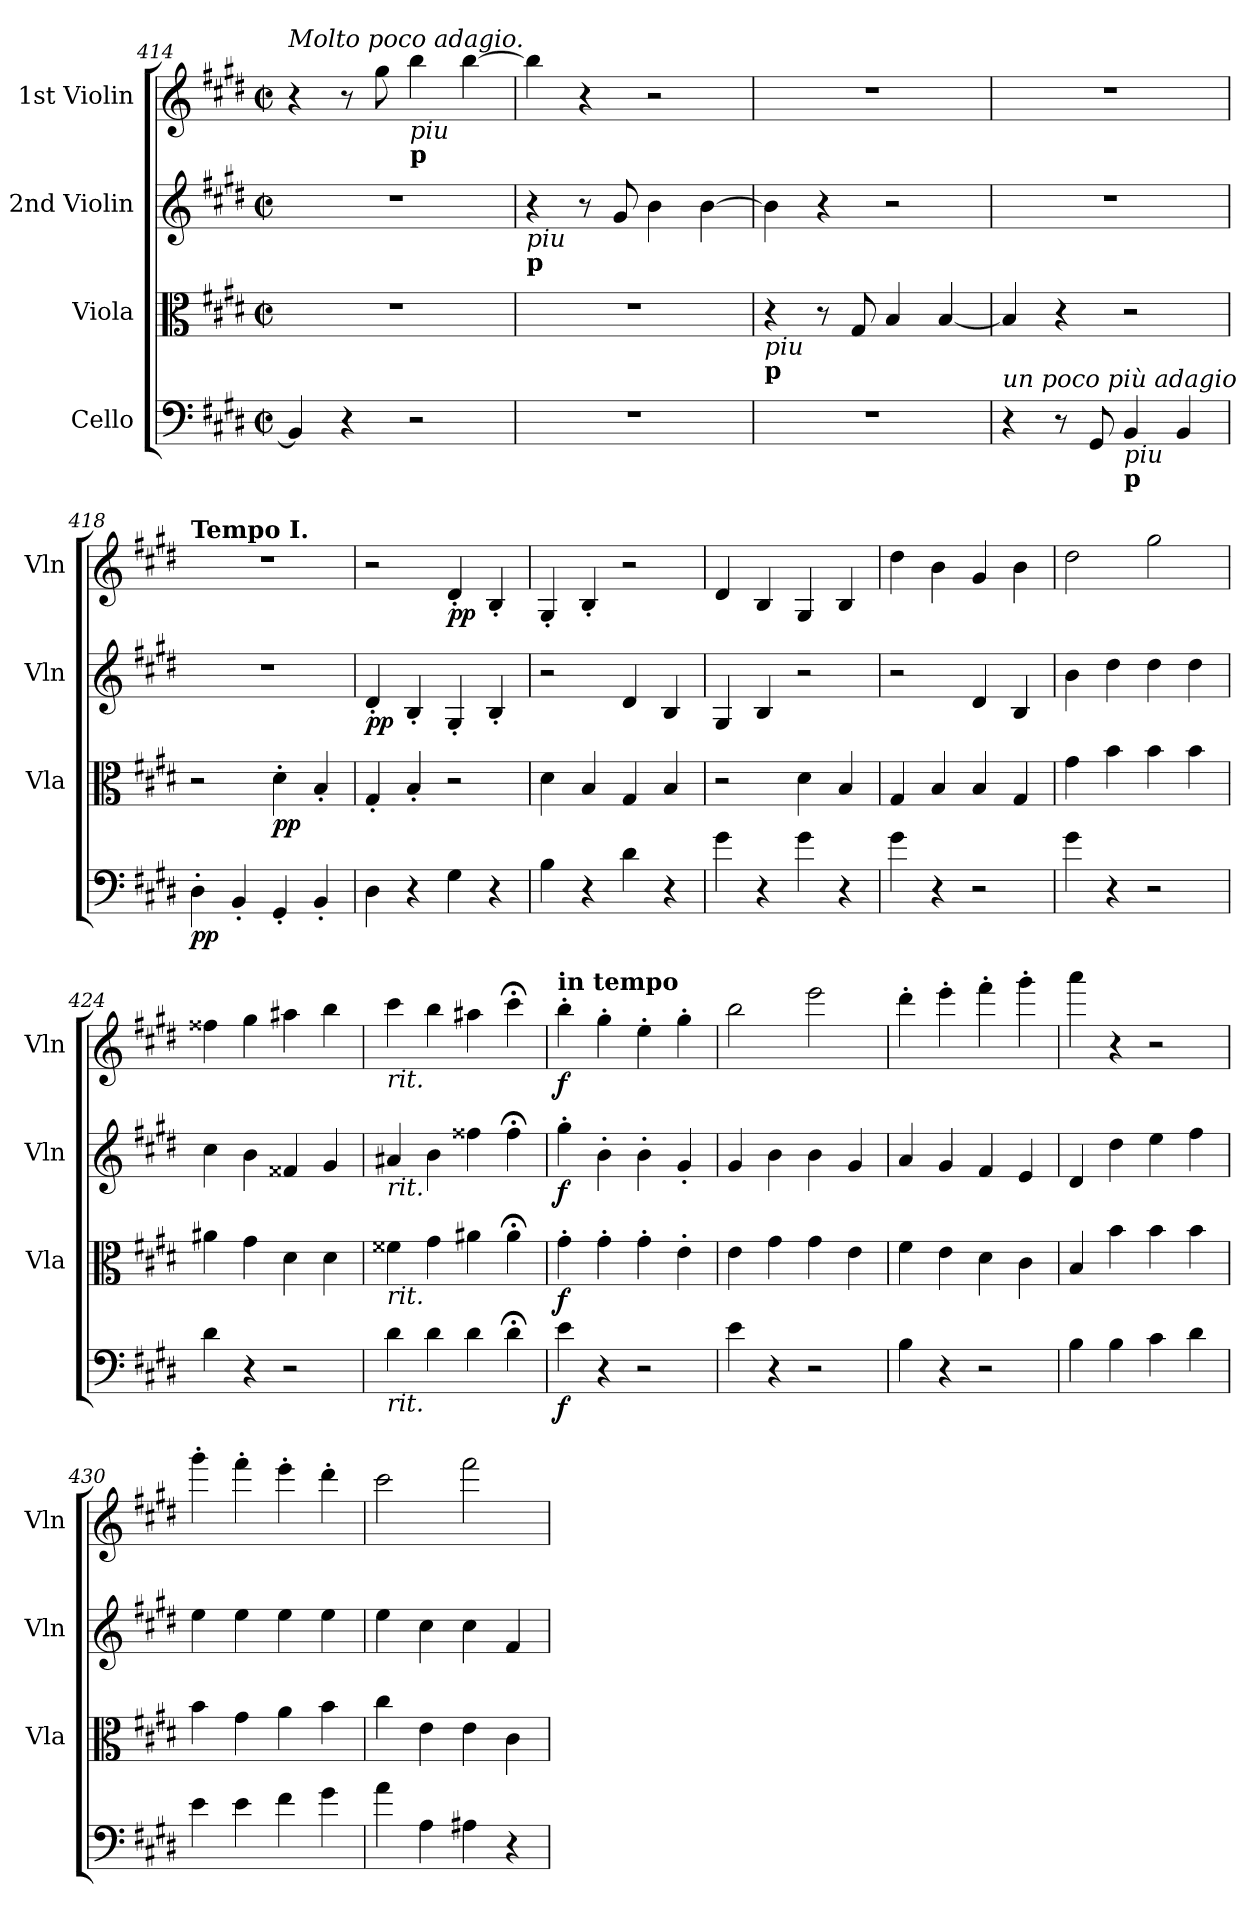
**kern	**dynam	**kern	**dynam	**kern	**dynam	**kern	**dynam
*part4	*part4	*part3	*part3	*part2	*part2	*part1	*part1
*staff4	*staff4	*staff3	*staff3	*staff2	*staff2	*staff1	*staff1
*I"Cello	*	*I"Viola	*	*I"2nd Violin	*	*I"1st Violin	*
*	*	*I'Vla	*	*I'Vln	*	*I'Vln	*
*clefF4	*	*clefC3	*	*clefG2	*	*clefG2	*
*k[f#c#g#d#]	*	*k[f#c#g#d#]	*	*k[f#c#g#d#]	*	*k[f#c#g#d#]	*
*E:	*	*E:	*	*E:	*	*E:	*
*M2/2	*	*M2/2	*	*M2/2	*	*M2/2	*
*met(c|)	*	*met(c|)	*	*met(c|)	*	*met(c|)	*
=414	=414	=414	=414	=414	=414	=414	=414
!	!	!	!	!	!	!LO:TX:a:i:t=Molto poco adagio.	!
4BB/]	.	1r	.	1r	.	4r	.
4r	.	.	.	.	.	8r	.
.	.	.	.	.	.	8gg#\	.
!	!	!	!	!	!	!LO:TX:b:i:t=piu	!
!	!	!	!	!	!	!LO:TX:b:B:t=p	!
2r	.	.	.	.	.	4bb\	.
.	.	.	.	.	.	[4bb\	.
=415	=415	=415	=415	=415	=415	=415	=415
!	!	!	!	!LO:TX:b:i:t=piu	!	!	!
!	!	!	!	!LO:TX:b:B:t=p	!	!	!
1r	.	1r	.	4r	.	4bb\]	.
.	.	.	.	8r	.	4r	.
.	.	.	.	8g#/	.	.	.
.	.	.	.	4b\	.	2r	.
.	.	.	.	[4b\	.	.	.
=416	=416	=416	=416	=416	=416	=416	=416
!	!	!LO:TX:b:i:t=piu	!	!	!	!	!
!	!	!LO:TX:b:B:t=p	!	!	!	!	!
1r	.	4r	.	4b\]	.	1r	.
.	.	8r	.	4r	.	.	.
.	.	8G#/	.	.	.	.	.
.	.	4B/	.	2r	.	.	.
.	.	[4B/	.	.	.	.	.
=417	=417	=417	=417	=417	=417	=417	=417
!LO:TX:a:i:t=un poco più adagio	!	!	!	!	!	!	!
4r	.	4B/]	.	1r	.	1r	.
8r	.	4r	.	.	.	.	.
8GG#/	.	.	.	.	.	.	.
!LO:TX:b:i:t=piu	!	!	!	!	!	!	!
!LO:TX:b:B:t=p	!	!	!	!	!	!	!
4BB/	.	2r	.	.	.	.	.
4BB/	.	.	.	.	.	.	.
=418	=418	=418	=418	=418	=418	=418	=418
!	!	!	!	!	!	!LO:TX:a:B:t=Tempo I.	!
!	!LO:DY:b	!	!	!	!	!	!
4D#'\	pp	2r	.	1r	.	1r	.
4BB'/	.	.	.	.	.	.	.
!	!	!	!LO:DY:b	!	!	!	!
4GG#'/	.	4d#'\	pp	.	.	.	.
4BB'/	.	4B'/	.	.	.	.	.
!!LO:LB:g=z
=419	=419	=419	=419	=419	=419	=419	=419
!	!	!	!	!	!LO:DY:b	!	!
4D#\	.	4G#'/	.	4d#'/	pp	2r	.
4r	.	4B'/	.	4B'/	.	.	.
!	!	!	!	!	!	!	!LO:DY:b
4G#\	.	2r	.	4G#'/	.	4d#'/	pp
4r	.	.	.	4B'/	.	4B'/	.
=420	=420	=420	=420	=420	=420	=420	=420
4B\	.	4d#\	.	2r	.	4G#'/	.
4r	.	4B/	.	.	.	4B'/	.
4d#\	.	4G#/	.	4d#/	.	2r	.
4r	.	4B/	.	4B/	.	.	.
=421	=421	=421	=421	=421	=421	=421	=421
4g#\	.	2r	.	4G#/	.	4d#/	.
4r	.	.	.	4B/	.	4B/	.
4g#\	.	4d#\	.	2r	.	4G#/	.
4r	.	4B/	.	.	.	4B/	.
=422	=422	=422	=422	=422	=422	=422	=422
4g#\	.	4G#/	.	2r	.	4dd#\	.
4r	.	4B/	.	.	.	4b\	.
2r	.	4B/	.	4d#/	.	4g#/	.
.	.	4G#/	.	4B/	.	4b\	.
!!LO:PB:g=z
=423	=423	=423	=423	=423	=423	=423	=423
4g#\	.	4g#\	.	4b\	.	2dd#\	.
4r	.	4b\	.	4dd#\	.	.	.
2r	.	4b\	.	4dd#\	.	2gg#\	.
.	.	4b\	.	4dd#\	.	.	.
=424	=424	=424	=424	=424	=424	=424	=424
4d#\	.	4a#X\	.	4cc#\	.	4ff##X\	.
4r	.	4g#\	.	4b\	.	4gg#\	.
2r	.	4d#\	.	4f##X/	.	4aa#X\	.
.	.	4d#\	.	4g#/	.	4bb\	.
=425	=425	=425	=425	=425	=425	=425	=425
!	!	!	!	!	!	!LO:TX:b:i:t=rit.	!
!	!	!	!	!LO:TX:b:i:t=rit.	!	!	!
!	!	!LO:TX:b:i:t=rit.	!	!	!	!	!
!LO:TX:b:i:t=rit.	!	!	!	!	!	!	!
4d#\	.	4f##X\	.	4a#X/	.	4ccc#\	.
4d#\	.	4g#\	.	4b\	.	4bb\	.
4d#\	.	4a#X\	.	4ff##X\	.	4aa#X\	.
4d#;<\	.	4a#;<\	.	4ff##;<\	.	4ccc#;<\	.
=426	=426	=426	=426	=426	=426	=426	=426
!	!	!	!	!	!	!LO:TX:a:B:t=in tempo	!
!	!LO:DY:b	!	!LO:DY:b	!	!LO:DY:b	!	!LO:DY:b
4e\	f	4g#'\	f	4gg#'\	f	4bb'\	f
4r	.	4g#'\	.	4b'\	.	4gg#'\	.
2r	.	4g#'\	.	4b'\	.	4ee'\	.
.	.	4e'\	.	4g#'/	.	4gg#'\	.
=427	=427	=427	=427	=427	=427	=427	=427
4e\	.	4e\	.	4g#/	.	2bb\	.
4r	.	4g#\	.	4b\	.	.	.
2r	.	4g#\	.	4b\	.	2eee\	.
.	.	4e\	.	4g#/	.	.	.
=428	=428	=428	=428	=428	=428	=428	=428
4B\	.	4f#\	.	4a/	.	4ddd#'\	.
4r	.	4e\	.	4g#/	.	4eee'\	.
2r	.	4d#\	.	4f#/	.	4fff#'\	.
.	.	4c#\	.	4e/	.	4ggg#'\	.
!!LO:LB:g=z
=429	=429	=429	=429	=429	=429	=429	=429
4B\	.	4B/	.	4d#/	.	4aaa\	.
4B\	.	4b\	.	4dd#\	.	4r	.
4c#\	.	4b\	.	4ee\	.	2r	.
4d#\	.	4b\	.	4ff#\	.	.	.
=430	=430	=430	=430	=430	=430	=430	=430
4e\	.	4b\	.	4ee\	.	4ggg#'\	.
4e\	.	4g#\	.	4ee\	.	4fff#'\	.
4f#\	.	4a\	.	4ee\	.	4eee'\	.
4g#\	.	4b\	.	4ee\	.	4ddd#'\	.
=431	=431	=431	=431	=431	=431	=431	=431
4a\	.	4cc#\	.	4ee\	.	2ccc#\	.
4A\	.	4e\	.	4cc#\	.	.	.
4A#X\	.	4e\	.	4cc#\	.	2fff#\	.
4r	.	4c#\	.	4f#/	.	.	.
=	=	=	=	=	=	=	=
*-	*-	*-	*-	*-	*-	*-	*-
